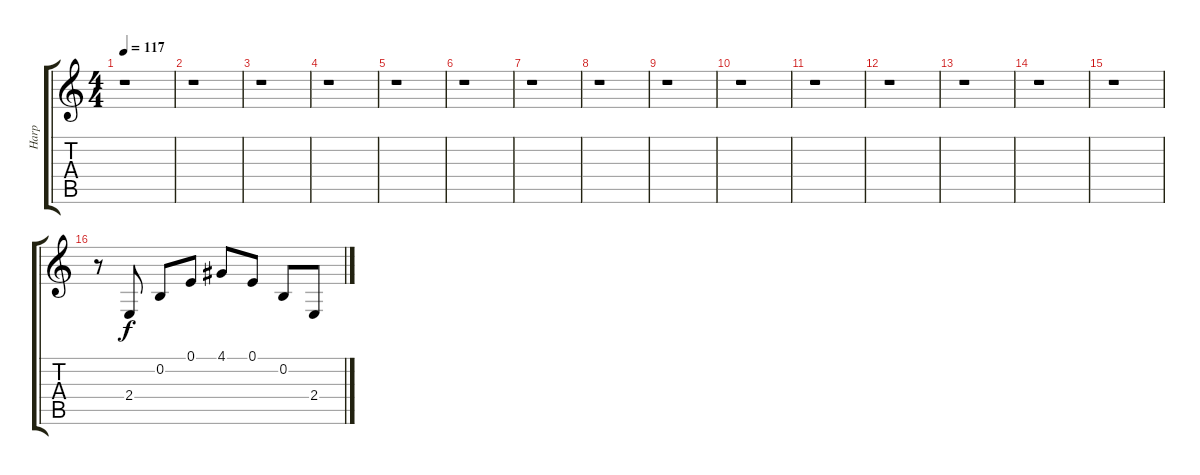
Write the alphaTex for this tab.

\track ("Harp" "Harp") {instrument orchestralharp}
\staff {score tabs}
\tuning (E4 B3 G3 D3 A2 E2) {hide}
\ts (4 4)
\tempo 117
\clef g2
\ks c
r.1{dy f} |
r.1 |
r.1 |
r.1 |
r.1 |
r.1 |
r.1 |
r.1 |
r.1 |
r.1 |
r.1 |
r.1 |
r.1 |
r.1 |
r.1 |
r.8 2.4.8 0.2.8 0.1.8 4.1.8 0.1.8 0.2.8 2.4.8
